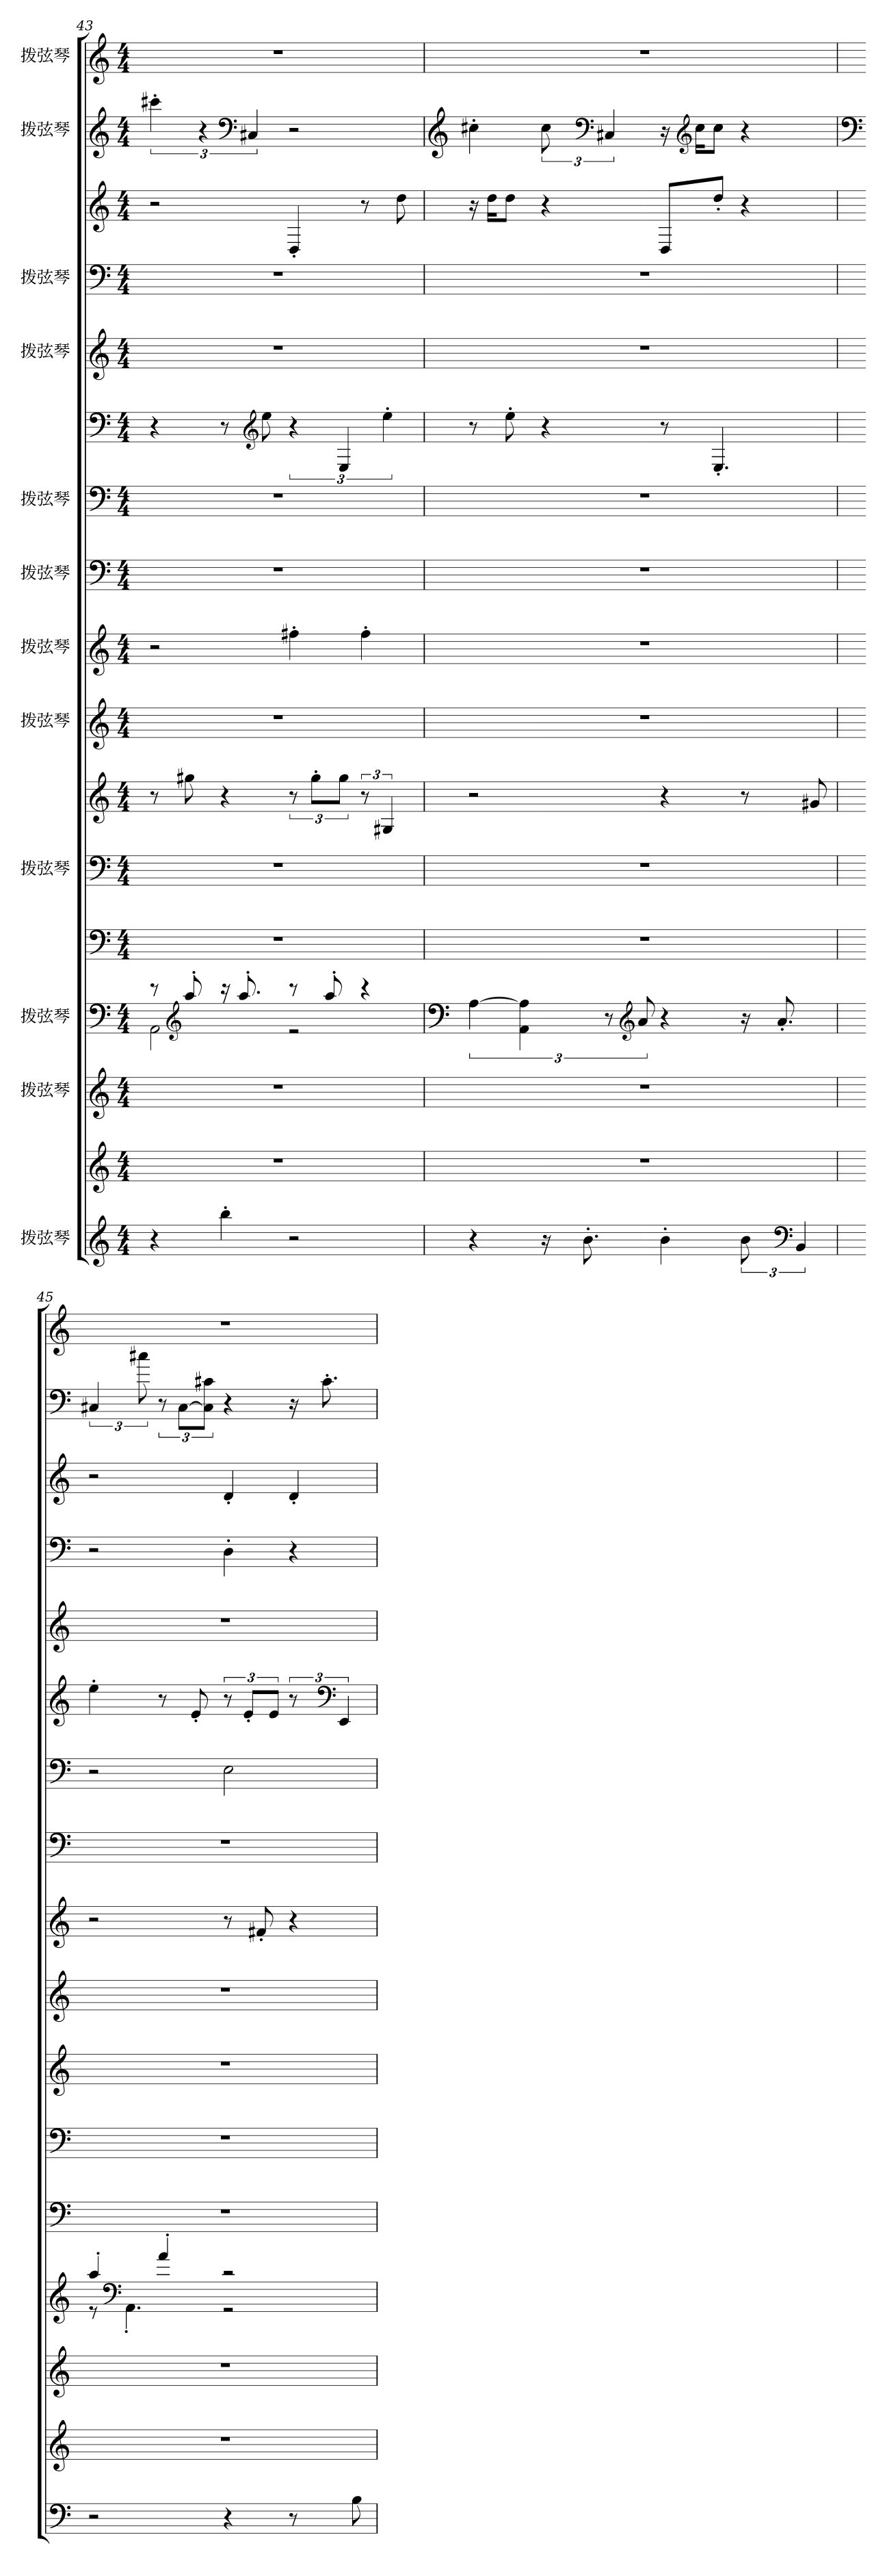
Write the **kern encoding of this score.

**kern	**kern	**kern	**kern	**kern	**kern	**kern	**kern	**kern	**kern	**kern	**kern	**kern	**kern	**kern	**kern	**kern
*part12	*part12	*part11	*part10	*part10	*part9	*part9	*part8	*part7	*part6	*part5	*part5	*part4	*part3	*part3	*part2	*part1
*staff17	*staff16	*staff15	*staff14	*staff13	*staff12	*staff11	*staff10	*staff9	*staff8	*staff7	*staff6	*staff5	*staff4	*staff3	*staff2	*staff1
*I"拨弦琴	*	*I"拨弦琴	*I"拨弦琴	*	*I"拨弦琴	*	*I"拨弦琴	*I"拨弦琴	*I"拨弦琴	*I"拨弦琴	*	*I"拨弦琴	*I"拨弦琴	*	*I"拨弦琴	*I"拨弦琴
*clefG2	*clefG2	*clefG2	*clefF4	*clefF4	*clefF4	*clefG2	*clefG2	*clefG2	*clefF4	*clefF4	*clefF4	*clefG2	*clefF4	*clefG2	*clefG2	*clefG2
*k[]	*k[]	*k[]	*k[]	*k[]	*k[]	*k[]	*k[]	*k[]	*k[]	*k[]	*k[]	*k[]	*k[]	*k[]	*k[]	*k[]
*M4/4	*M4/4	*M4/4	*M4/4	*M4/4	*M4/4	*M4/4	*M4/4	*M4/4	*M4/4	*M4/4	*M4/4	*M4/4	*M4/4	*M4/4	*M4/4	*M4/4
=43	=43	=43	=43	=43	=43	=43	=43	=43	=43	=43	=43	=43	=43	=43	=43	=43
*	*	*	*^	*	*	*	*	*	*	*	*	*	*	*	*	*
4r	1r	1r	8r	2AA\	1r	1r	8r	1r	2r	1r	1r	4r	1r	1r	2r	6ccc#X'\	1r
*	*	*	*clefG2	*	*	*	*	*	*	*	*	*	*	*	*	*	*
.	.	.	8aa'/	.	.	.	8gg#X\	.	.	.	.	.	.	.	.	.	.
.	.	.	.	.	.	.	.	.	.	.	.	.	.	.	.	6r	.
4bb'\	.	.	16r	.	.	.	4r	.	.	.	.	8r	.	.	.	.	.
.	.	.	8.aa'/	.	.	.	.	.	.	.	.	.	.	.	.	.	.
*	*	*	*	*	*	*	*	*	*	*	*	*	*	*	*	*clefF4	*
.	.	.	.	.	.	.	.	.	.	.	.	.	.	.	.	6C#X/	.
*	*	*	*	*	*	*	*	*	*	*	*	*clefG2	*	*	*	*	*
.	.	.	.	.	.	.	.	.	.	.	.	8ee\	.	.	.	.	.
2r	.	.	8r	2r	.	.	12r	.	4ff#X'\	.	.	6r	.	.	4D'/	2r	.
.	.	.	.	.	.	.	12gg#'\L	.	.	.	.	.	.	.	.	.	.
.	.	.	8aa'/	.	.	.	.	.	.	.	.	.	.	.	.	.	.
.	.	.	.	.	.	.	12gg#\J	.	.	.	.	6E/	.	.	.	.	.
.	.	.	4r	.	.	.	12r	.	4ff#'\	.	.	.	.	.	8r	.	.
.	.	.	.	.	.	.	6G#X/	.	.	.	.	6ee'\	.	.	.	.	.
.	.	.	.	.	.	.	.	.	.	.	.	.	.	.	8dd\	.	.
*	*	*	*v	*v	*	*	*	*	*	*	*	*	*	*	*	*	*
!!LO:PB:g=z
=44	=44	=44	=44	=44	=44	=44	=44	=44	=44	=44	=44	=44	=44	=44	=44	=44
*	*	*	*clefF4	*	*	*	*	*	*	*	*	*	*	*	*clefG2	*
4r	1r	1r	[6A\	1r	1r	2r	1r	1r	1r	1r	8r	1r	1r	16r	4cc#X'\	1r
.	.	.	.	.	.	.	.	.	.	.	.	.	.	16dd\KL	.	.
.	.	.	.	.	.	.	.	.	.	.	8ee'\	.	.	8dd\J	.	.
.	.	.	6AA\ 6A\]	.	.	.	.	.	.	.	.	.	.	.	.	.
16r	.	.	.	.	.	.	.	.	.	.	4r	.	.	4r	12cc#\	.
8.b'\	.	.	.	.	.	.	.	.	.	.	.	.	.	.	.	.
*	*	*	*	*	*	*	*	*	*	*	*	*	*	*	*clefF4	*
.	.	.	12r	.	.	.	.	.	.	.	.	.	.	.	6C#X/	.
*	*	*	*clefG2	*	*	*	*	*	*	*	*	*	*	*	*	*
.	.	.	12a/	.	.	.	.	.	.	.	.	.	.	.	.	.
4b'\	.	.	4r	.	.	4r	.	.	.	.	8r	.	.	8D/L	16r	.
*	*	*	*	*	*	*	*	*	*	*	*	*	*	*	*clefG2	*
.	.	.	.	.	.	.	.	.	.	.	.	.	.	.	16cc#\KL	.
.	.	.	.	.	.	.	.	.	.	.	4.E'/	.	.	8dd'/J	8cc#\J	.
12b\	.	.	16r	.	.	8r	.	.	.	.	.	.	.	4r	4r	.
.	.	.	8.a'/	.	.	.	.	.	.	.	.	.	.	.	.	.
*clefF4	*	*	*	*	*	*	*	*	*	*	*	*	*	*	*	*
6BB/	.	.	.	.	.	.	.	.	.	.	.	.	.	.	.	.
.	.	.	.	.	.	8g#X/	.	.	.	.	.	.	.	.	.	.
=45	=45	=45	=45	=45	=45	=45	=45	=45	=45	=45	=45	=45	=45	=45	=45	=45
*	*	*	*	*	*	*	*	*	*	*	*	*	*	*	*clefF4	*
*	*	*	*^	*	*	*	*	*	*	*	*	*	*	*	*	*
2r	1r	1r	4aa'/	8r	1r	1r	1r	1r	2r	1r	2r	4ee'\	1r	2r	2r	6C#X/	1r
*	*	*	*clefF4	*	*	*	*	*	*	*	*	*	*	*	*	*	*
.	.	.	.	4.AA'\	.	.	.	.	.	.	.	.	.	.	.	.	.
.	.	.	.	.	.	.	.	.	.	.	.	.	.	.	.	12cc#X\	.
.	.	.	4a'/	.	.	.	.	.	.	.	.	8r	.	.	.	12r	.
.	.	.	.	.	.	.	.	.	.	.	.	.	.	.	.	[12C#\L	.
.	.	.	.	.	.	.	.	.	.	.	.	8e'/	.	.	.	.	.
.	.	.	.	.	.	.	.	.	.	.	.	.	.	.	.	12C#\] 12c#X\J	.
4r	.	.	2r	2r	.	.	.	.	8r	.	2E\	12r	.	4D'\	4d'/	4r	.
.	.	.	.	.	.	.	.	.	.	.	.	12e'/L	.	.	.	.	.
.	.	.	.	.	.	.	.	.	8f#X'/	.	.	.	.	.	.	.	.
.	.	.	.	.	.	.	.	.	.	.	.	12e/J	.	.	.	.	.
8r	.	.	.	.	.	.	.	.	4r	.	.	12r	.	4r	4d'/	16r	.
.	.	.	.	.	.	.	.	.	.	.	.	.	.	.	.	8.c#'\	.
*	*	*	*	*	*	*	*	*	*	*	*	*clefF4	*	*	*	*	*
.	.	.	.	.	.	.	.	.	.	.	.	6EE/	.	.	.	.	.
8B\	.	.	.	.	.	.	.	.	.	.	.	.	.	.	.	.	.
*	*	*	*v	*v	*	*	*	*	*	*	*	*	*	*	*	*	*
=	=	=	=	=	=	=	=	=	=	=	=	=	=	=	=	=
*-	*-	*-	*-	*-	*-	*-	*-	*-	*-	*-	*-	*-	*-	*-	*-	*-
